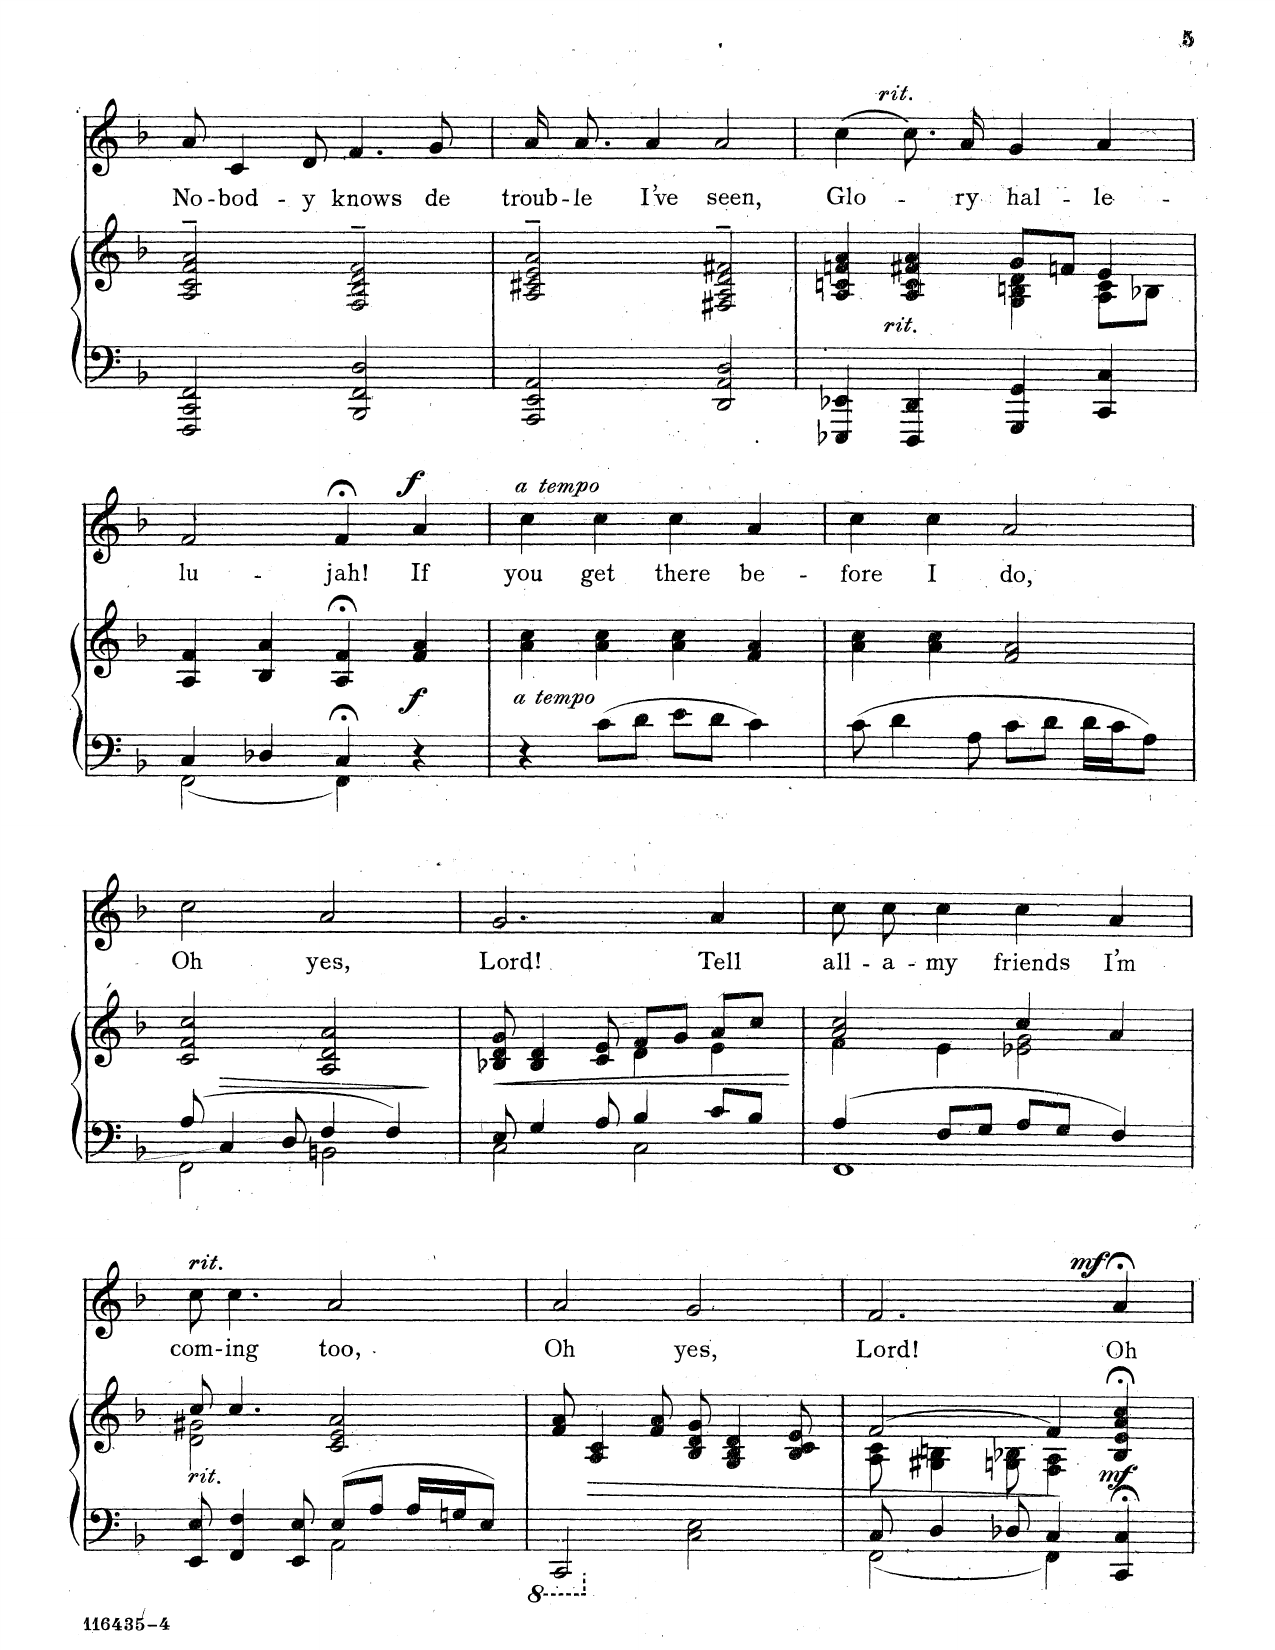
**kern	**kern	**dynam	**kern	**text	**dynam
*part2	*part2	*part2	*part1	*part1	*part1
*staff3	*staff2	*staff2/3	*staff1	*staff1	*staff1
*I"Piano	*	*	*I"Voice	*	*
*I'Pno	*	*	*	*	*
*clefF4	*clefG2	*	*clefG2	*	*
*k[b-]	*k[b-]	*	*k[b-]	*	*
*M4/4	*M4/4	*	*M4/4	*	*
=23	=23	=23	=23	=23	=23
2FFF/ 2CC/ 2FF/	2A/~> 2c/~> 2f/~> 2a/~>	.	8a/	No-	.
.	.	.	4c/	-bod-	.
.	.	.	8d/	-y	.
2BBB-/ 2FF/ 2D/	2F/~> 2B-/~> 2d/~> 2f/~>	.	4.f/	knows	.
.	.	.	8g/	de	.
=24	=24	=24	=24	=24	=24
2AAA/ 2EE/ 2AA/	2A/~> 2c#X/~> 2e/~> 2a/~>	.	16a/KL	troub-	.
.	.	.	8.a/J	-le	.
.	.	.	4a/	I’ve	.
2DD/ 2AA/ 2D/	2F#X/~> 2A/~> 2d/~> 2f#X/~>	.	2a/	seen,	.
=25	=25	=25	=25	=25	=25
*	*^	*	*	*	*
4EEE-X/ 4EE-X/	4A/ 4cn/ 4fn/ 4a/	2ryy	.	[4cc\	Glo-	.
!	!	!	!	!LO:TX:i:t=rit.	!	!
!	!LO:TX:i:t=rit.	!	!	!	!	!
4DDD/ 4DD/	4A/ 4c/ 4f#X/ 4a/	.	.	8.cc\L]	.	.
.	.	.	.	16a\Jk	-ry	.
4GGG/ 4GG/	8g/L	4G\ 4Bn\ 4d\	.	4g/	hal-	.
.	8fn/J	.	.	.	.	.
4CC/ 4C/	4c/ 4e/	8A\L	.	4a/	-le-	.
.	.	8B-X\J	.	.	.	.
*	*v	*v	*	*	*	*
=26	=26	=26	=26	=26	=26
*^	*	*	*	*	*
4C/	[2FF\	4A/ 4f/	.	2f/	-lu-	.
4D-X\	.	4B-/ 4a/	.	.	.	.
4C/	4FF;<\]	4A/;< 4f/;<	.	4f;</	-jah!	.
!	!	!	!LO:DY:b	!	!	!LO:DY:a
4r	4ryy	4f/ 4a/	f	4a/	If	f
=27	=27	=27	=27	=27	=27	=27
!	!	!	!	!LO:TX:i:t=a tempo	!	!
!	!	!LO:TX:i:t=a tempo	!	!	!	!
*v	*v	*	*	*	*	*
4r	4a\ 4cc\	.	4cc\	you	.
8c\L	4a\ 4cc\	.	4cc\	get	.
8d\J	.	.	.	.	.
8e\L	4a\ 4cc\	.	4cc\	there	.
8d\J	.	.	.	.	.
4c\	4f/ 4a/	.	4a/	be-	.
=28	=28	=28	=28	=28	=28
8c\	4a\ 4cc\	.	4cc\	-fore	.
4d\	.	.	.	.	.
.	4a\ 4cc\	.	4cc\	I	.
8A\	.	.	.	.	.
8c\L	2f/ 2a/	.	2a/	do	.
8d\J	.	.	.	.	.
16d\LL	.	.	.	.	.
16c\J	.	.	.	.	.
8A\J	.	.	.	.	.
=29	=29	=29	=29	=29	=29
*^	*	*	*	*	*
!	!	!	!LO:HP:b	!	!	!
8A/	2FF\	2c/ 2f/ 2cc/	>	2cc\	Oh	.
4C/	.	.	.	.	.	.
8D/	.	.	.	.	.	.
4F/	2BBn\	2A/ 2d/ 2a/	.	2a/	yes,	.
4F/	.	.	.	.	.	.
*v	*v	*	*	*	*	*
.	.	]	.	.	.
=30	=30	=30	=30	=30	=30
*^	*	*	*	*	*
!	!	!	!LO:HP:b	!	!	!
*	*	*^	*	*	*	*
8E/	2C\	8B-X/ 8d/ 8g/	2ryy	<	2.g/	Lord!	.
4G/	.	4B-/ 4d/	.	.	.	.	.
8A/	.	8c/ 8e/	.	.	.	.	.
4B-/	2C\	8f/L	4d\	.	.	.	.
.	.	8g/J	.	.	.	.	.
8c/L	.	8a/L	4e\	.	4a/	Tell	.
8B-/J	.	8cc/J	.	.	.	.	.
*v	*v	*	*	*	*	*	*
*	*v	*v	*	*	*	*
.	.	[	.	.	.
=31	=31	=31	=31	=31	=31
*^	*^	*	*	*	*
4A/	1FF	2a/ 2cc/	4f\	.	8cc\L	all-	.
.	.	.	.	.	8cc\J	-a-	.
8F/L	.	.	4e\	.	4cc\	-my	.
8G/J	.	.	.	.	.	.	.
8A/L	.	4cc/	2e-X\ 2g\	.	4cc\	friends	.
8G/J	.	.	.	.	.	.	.
4F/	.	4a/	.	.	4a/	I’m	.
=32	=32	=32	=32	=32	=32	=32	=32
!	!	!	!	!	!LO:TX:i:t=rit.	!	!
!	!	!LO:TX:i:t=rit.	!	!	!	!	!
8EE/ 8E/	2ryy	8cc/	2d\ 2g#X\	.	8cc\	com-	.
4FF/ 4F/	.	4.cc/	.	.	4.cc\	-ing	.
8EE/ 8E/	.	.	.	.	.	.	.
8E/L	2AA\	2c/ 2e/ 2a/	2ryy	.	2a/	too,	.
8A/J	.	.	.	.	.	.	.
16A/LL	.	.	.	.	.	.	.
16Gn/J	.	.	.	.	.	.	.
8E/J	.	.	.	.	.	.	.
*v	*v	*	*	*	*	*	*
*	*v	*v	*	*	*	*
=33	=33	=33	=33	=33	=33
*8ba	*	*	*	*	*
2CCC/	8f/ 8a/	.	2a/	Oh	.
!	!	!LO:HP:b	!	!	!
.	4A/ 4c/	>	.	.	.
.	8f/ 8a/	.	.	.	.
*X8ba	*	*	*	*	*
2C\ 2E\	8B-/ 8d/ 8g/	.	2g/	yes,	.
.	4G/ 4B-/ 4d/	.	.	.	.
.	8B-/ 8c/ 8e/	.	.	.	.
=34	=34	=34	=34	=34	=34
*^	*^	*	*	*	*
8C/	[2FF\	[2f/	8A\ 8c\	.	2.f/	Lord!	.
4D/	.	.	4G#X\ 4Bn\	.	.	.	.
8D-X/	.	.	8Gn\ 8B-X\	.	.	.	.
4FF/] 4C/	2ryy	4f/]	4F\ 4A\	.	.	.	.
!	!	!	!	!LO:DY:n=1:b	!	!	!LO:DY:a
4CC/;< 4C/;<	.	4B-/;< 4e/;< 4a/;< 4cc/;<	4ryy	] mf	4a;</	Oh	mf
*v	*v	*	*	*	*	*	*
*	*v	*v	*	*	*	*
=	=	=	=	=	=
*-	*-	*-	*-	*-	*-
